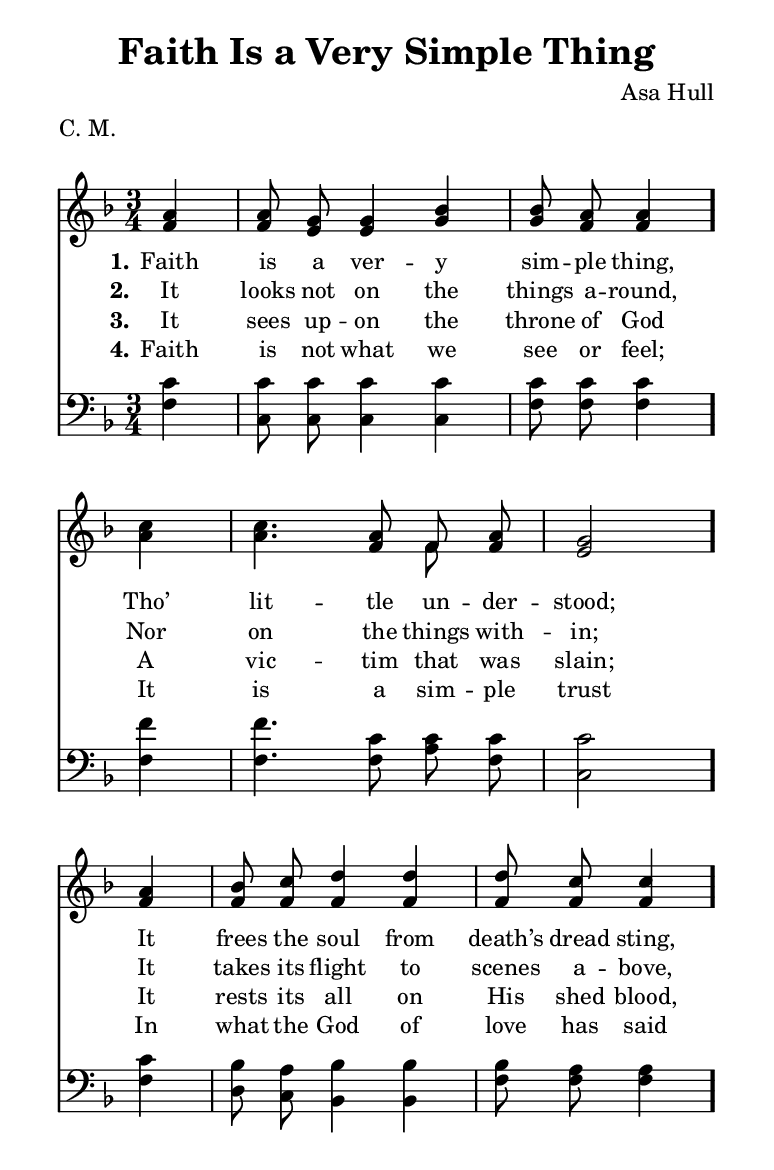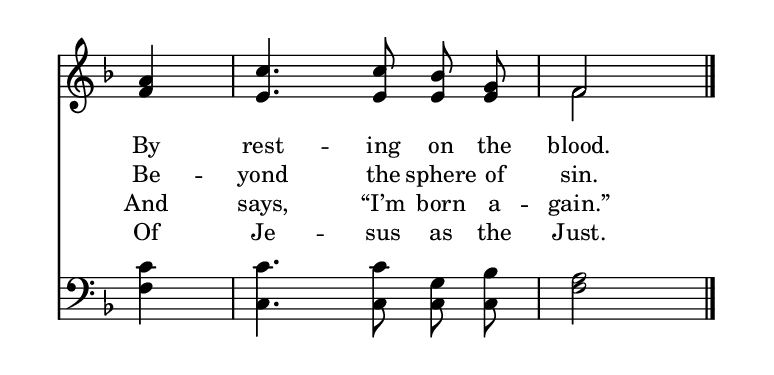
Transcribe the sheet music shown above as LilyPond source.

\include "common/global.ily"
\paper {
  \include "common/paper.ily"
  ragged-bottom = ##t
  ragged-last-bottom = ##t
  systems-per-page = ##f
  page-count = ##f
}

\header{
  hymnnumber = "10"
  title = "Faith Is a Very Simple Thing"
  tunename = "Remember Me"
  meter = "C. M."
  %poet = ""
  composer = "Asa Hull"
  %copyright = ""
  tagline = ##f
}

patternA = { c4 | c8 c8 c4 c4 | c8 c8 c4 } % Lines 1, 3
patternB = { c4 | c4. c8 c8 c8 | c2 } % Lines 2, 4

global = {
  \include "common/overrides.ily"
  %\autoBeamOff
  \override Staff.TimeSignature.style = #'numbered
  \time 3/4
  \once \override Score.MetronomeMark.transparent = ##t
  \tempo 4 = 60
  \key f \major
  \partial 4
  \autoBeamOff
}

notesSoprano = {
\global
\relative c'' {

  \changePitch \patternA { a | a g g bes | bes a a }
  \changePitch \patternB { c | c a f a   | g       }
  \changePitch \patternA { a | bes c d d | d c c   }
  \changePitch \patternB { a | c c bes g | f       }

}
}

notesAlto = {
\global
\relative e' {

  \changePitch \patternA { f | f e e g | g f f }
  \changePitch \patternB { a | a f f f | e     }
  \changePitch \patternA { f | f f f f | f f f }
  \changePitch \patternB { f | e e e e | f     }

}
}

notesTenor = {
\global
\relative a {

  \changePitch \patternA { c | c c c c       | c c c   }
  \changePitch \patternB { f | f c c c       | c       }
  \changePitch \patternA { c | bes a bes bes | bes a a }
  \changePitch \patternB { c | c c g bes     | a       }

}
}

notesBass = {
\global
\relative f {

  \changePitch \patternA { f | c c c c     | f f f  }
  \changePitch \patternB { f | f f a f     | c      }
  \changePitch \patternA { f | d c bes bes | f' f f }
  \changePitch \patternB { f | c c c c     | f      } \bar "|."

}
}

wordsA = \lyricmode {
\set stanza = "1."

  Faith is a ver -- y sim -- ple thing, \bar "."
  Tho’ lit -- tle un -- der -- stood; \bar "." \break
  It frees the soul from death’s dread sting, \bar "."
  By rest -- ing on the blood. \bar "|." \break

}

wordsB = \lyricmode {
\set stanza = "2."

  It looks not on the things a -- round,
  Nor on the things with -- in;
  It takes its flight to scenes a -- bove,
  Be -- yond the sphere of sin.

}

wordsC = \lyricmode {
\set stanza = "3."

  It sees up -- on the throne of God
  A vic -- tim that was slain;
  It rests its all on His shed blood,
  And says, “I’m born a -- gain.”

}

wordsD = \lyricmode {
\set stanza = "4."

  Faith is not what we see or feel;
  It is a sim -- ple trust
  In what the God of love has said
  Of Je -- sus as the Just.

}


\score {
  \context ChoirStaff <<
    \context Staff = upper <<
      \set ChoirStaff.systemStartDelimiter = #'SystemStartBar
      \set ChoirStaff.printPartCombineTexts = ##f
      \partcombine #'(2 . 9) \notesSoprano \notesAlto
      \context NullVoice = sopranos { \voiceOne << \notesSoprano >> }
      \context NullVoice = altos { \voiceTwo << \notesAlto >> }
      \context Lyrics = one   \lyricsto sopranos \wordsA
      \context Lyrics = two   \lyricsto sopranos \wordsB
      \context Lyrics = three \lyricsto sopranos \wordsC
      \context Lyrics = four  \lyricsto sopranos \wordsD
      %\context Lyrics = five  \lyricsto sopranos \wordsE
    >>
    \context Staff = men <<
      \clef bass
      \set ChoirStaff.printPartCombineTexts = ##f
      \partcombine #'(2 . 9) \notesTenor \notesBass
      \context NullVoice = tenors { \voiceOne << \notesTenor >> }
      \context NullVoice = basses { \voiceTwo << \notesBass >> }
    >>
  >>
  \layout {
    \include "common/layout.ily"
  }
  \midi{
    \include "common/midi.ily"
  }
}

\version "2.19.49"  % necessary for upgrading to future LilyPond versions.

% vi:set et ts=2 sw=2 ai nocindent syntax=lilypond:
